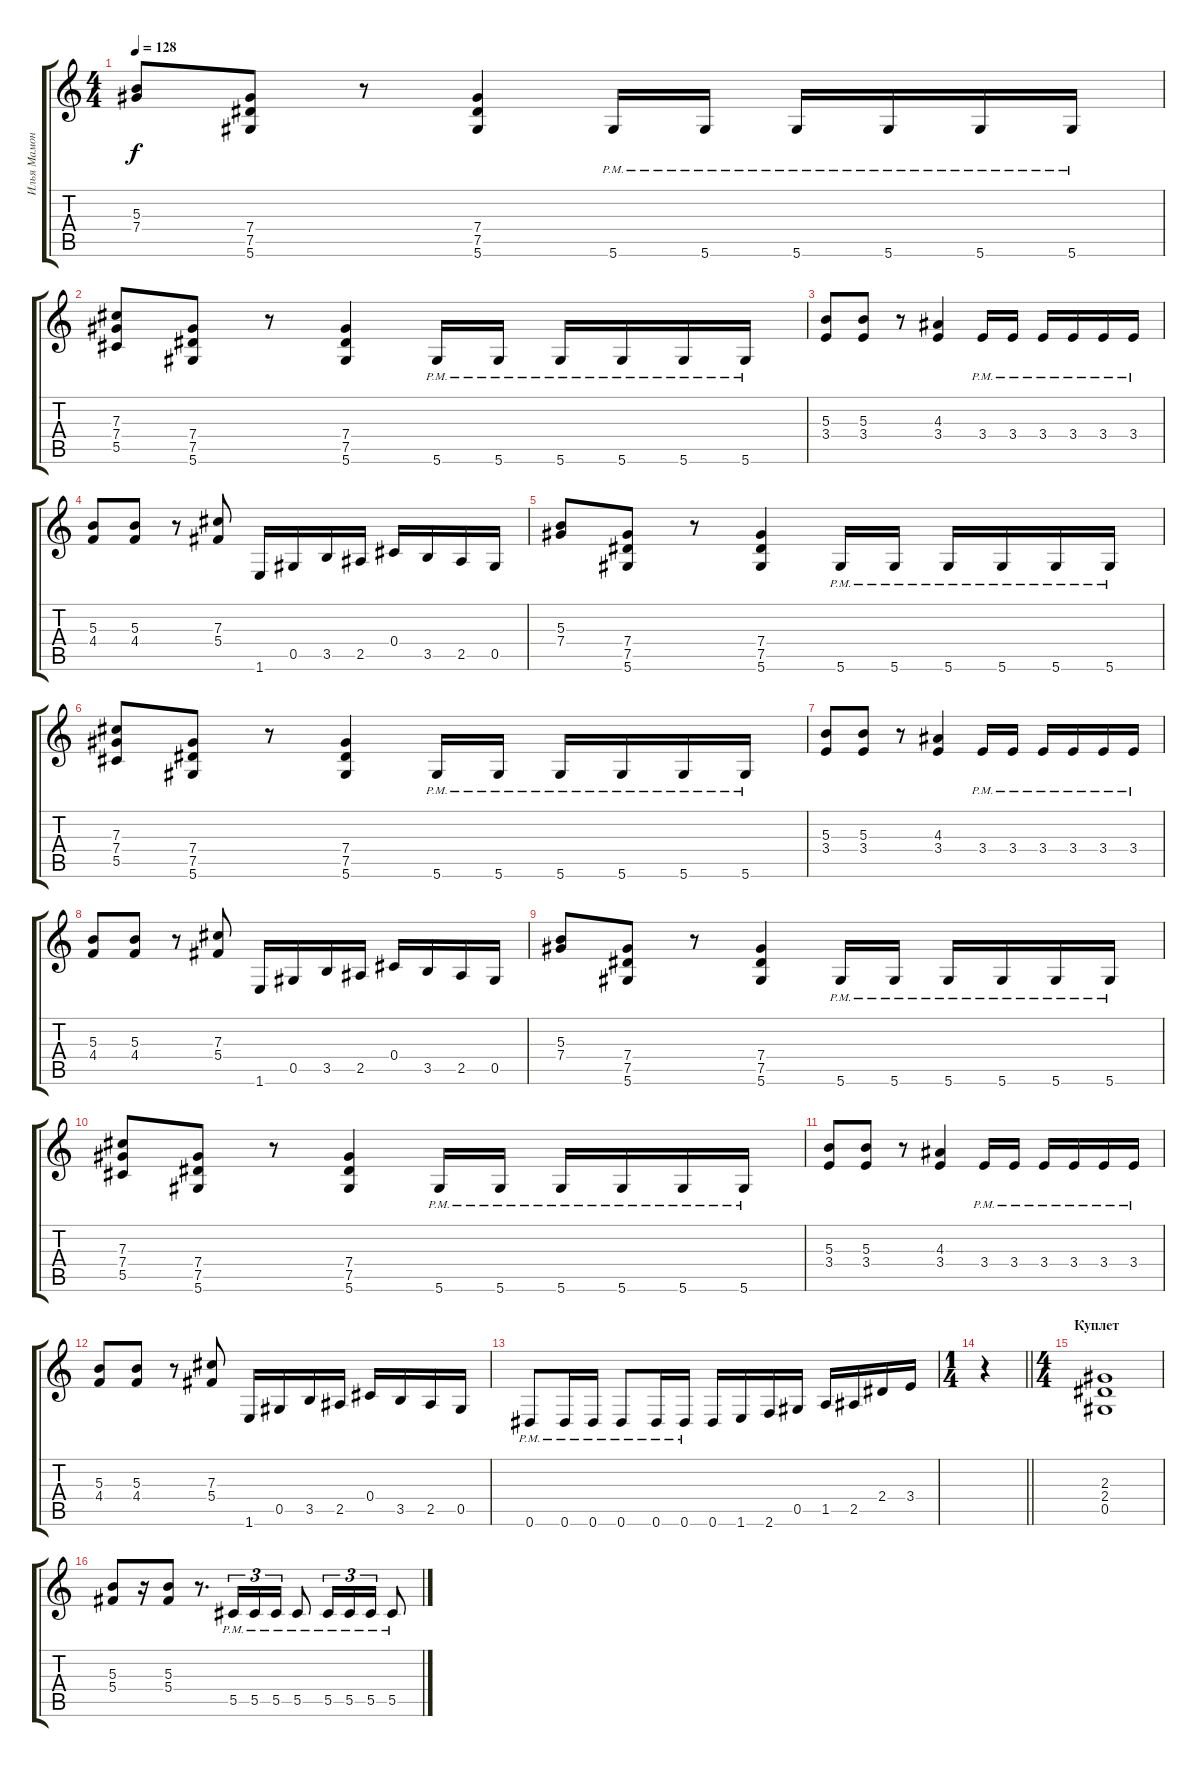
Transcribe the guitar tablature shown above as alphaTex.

\track ("Илья Мамонтов" "Илья Мамон") {instrument distortionguitar}
\staff {score tabs}
\tuning (Eb4 Bb3 Gb3 Db3 Ab2 Eb2) {hide}
\ts (4 4)
\tempo 128
\clef g2
\ks c
(5.3 7.4).8{dy f instrument distortionguitar} (7.4 7.5 5.6).8 r.8 (7.4 7.5 5.6).4{balance 16} 5.6{pm}.16 5.6{pm}.16 5.6{pm}.16 5.6{pm}.16 5.6{pm}.16 5.6{pm}.16 |
(7.3 7.4 5.5).8 (7.4 7.5 5.6).8 r.8 (7.4 7.5 5.6).4{balance 0} 5.6{pm}.16 5.6{pm}.16 5.6{pm}.16 5.6{pm}.16 5.6{pm}.16 5.6{pm}.16 |
(5.3 3.4).8 (5.3 3.4).8 r.8 (4.3 3.4).4 3.4{pm}.16 3.4{pm}.16 3.4{pm}.16 3.4{pm}.16 3.4{pm}.16 3.4{pm}.16 |
(5.3 4.4).8 (5.3 4.4).8 r.8 (7.3 5.4).8 1.6.16{balance 12} 0.5.16 3.5.16 2.5.16 0.4.16 3.5.16 2.5.16 0.5.16 |
(5.3 7.4).8 (7.4 7.5 5.6).8 r.8 (7.4 7.5 5.6).4 5.6{pm}.16 5.6{pm}.16 5.6{pm}.16 5.6{pm}.16 5.6{pm}.16 5.6{pm}.16 |
(7.3 7.4 5.5).8 (7.4 7.5 5.6).8 r.8 (7.4 7.5 5.6).4 5.6{pm}.16 5.6{pm}.16 5.6{pm}.16 5.6{pm}.16 5.6{pm}.16 5.6{pm}.16 |
(5.3 3.4).8 (5.3 3.4).8 r.8 (4.3 3.4).4 3.4{pm}.16 3.4{pm}.16 3.4{pm}.16 3.4{pm}.16 3.4{pm}.16 3.4{pm}.16 |
(5.3 4.4).8 (5.3 4.4).8 r.8 (7.3 5.4).8 1.6.16 0.5.16 3.5.16 2.5.16 0.4.16 3.5.16 2.5.16 0.5.16 |
(5.3 7.4).8 (7.4 7.5 5.6).8 r.8 (7.4 7.5 5.6).4 5.6{pm}.16 5.6{pm}.16 5.6{pm}.16 5.6{pm}.16 5.6{pm}.16 5.6{pm}.16 |
(7.3 7.4 5.5).8 (7.4 7.5 5.6).8 r.8 (7.4 7.5 5.6).4 5.6{pm}.16 5.6{pm}.16 5.6{pm}.16 5.6{pm}.16 5.6{pm}.16 5.6{pm}.16 |
(5.3 3.4).8 (5.3 3.4).8 r.8 (4.3 3.4).4 3.4{pm}.16 3.4{pm}.16 3.4{pm}.16 3.4{pm}.16 3.4{pm}.16 3.4{pm}.16 |
(5.3 4.4).8 (5.3 4.4).8 r.8 (7.3 5.4).8 1.6.16 0.5.16 3.5.16 2.5.16 0.4.16 3.5.16 2.5.16 0.5.16 |
0.6{pm}.8 0.6{pm}.16 0.6{pm}.16 0.6{pm}.8 0.6{pm}.16 0.6{pm}.16 0.6.16 1.6.16 2.6.16 0.5.16 1.5.16 2.5.16 2.4.16 3.4.16 |
\ts (1 4)
\barLineRight lightlight
r.4 |
\ts (4 4)
\section ("" "Куплет")
(2.3 2.4 0.5).1 |
(5.3 5.4).8 r.16 (5.3 5.4).8 r.8{d} 5.5{pm}.16{tu (3 2)} 5.5{pm}.16{tu (3 2)} 5.5{pm}.16{tu (3 2)} 5.5{pm}.8 5.5{pm}.16{tu (3 2)} 5.5{pm}.16{tu (3 2)} 5.5{pm}.16{tu (3 2)} 5.5{pm}.8
